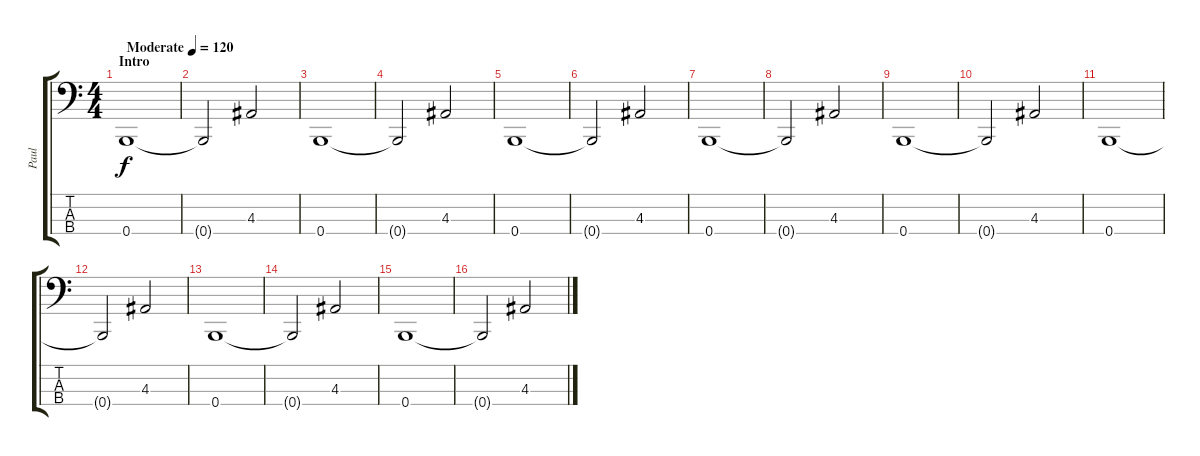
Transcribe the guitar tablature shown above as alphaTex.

\track ("Paul" "Paul") {instrument electricbasspick}
\staff {score tabs}
\tuning (E2 B1 Gb1 B0) {hide}
\ts (4 4)
\section ("" "Intro")
\tempo (120 "Moderate")
\tempo 165
\tempo (120 "Moderate")
\clef f4
\ks c
0.4.1{dy f volume 16 instrument electricbasspick} |
0.4{t}.2 4.3.2 |
0.4.1 |
0.4{t}.2 4.3.2 |
0.4.1 |
0.4{t}.2 4.3.2 |
0.4.1 |
0.4{t}.2 4.3.2 |
0.4.1 |
0.4{t}.2 4.3.2 |
0.4.1 |
0.4{t}.2 4.3.2 |
0.4.1 |
0.4{t}.2 4.3.2 |
0.4.1 |
0.4{t}.2 4.3.2
